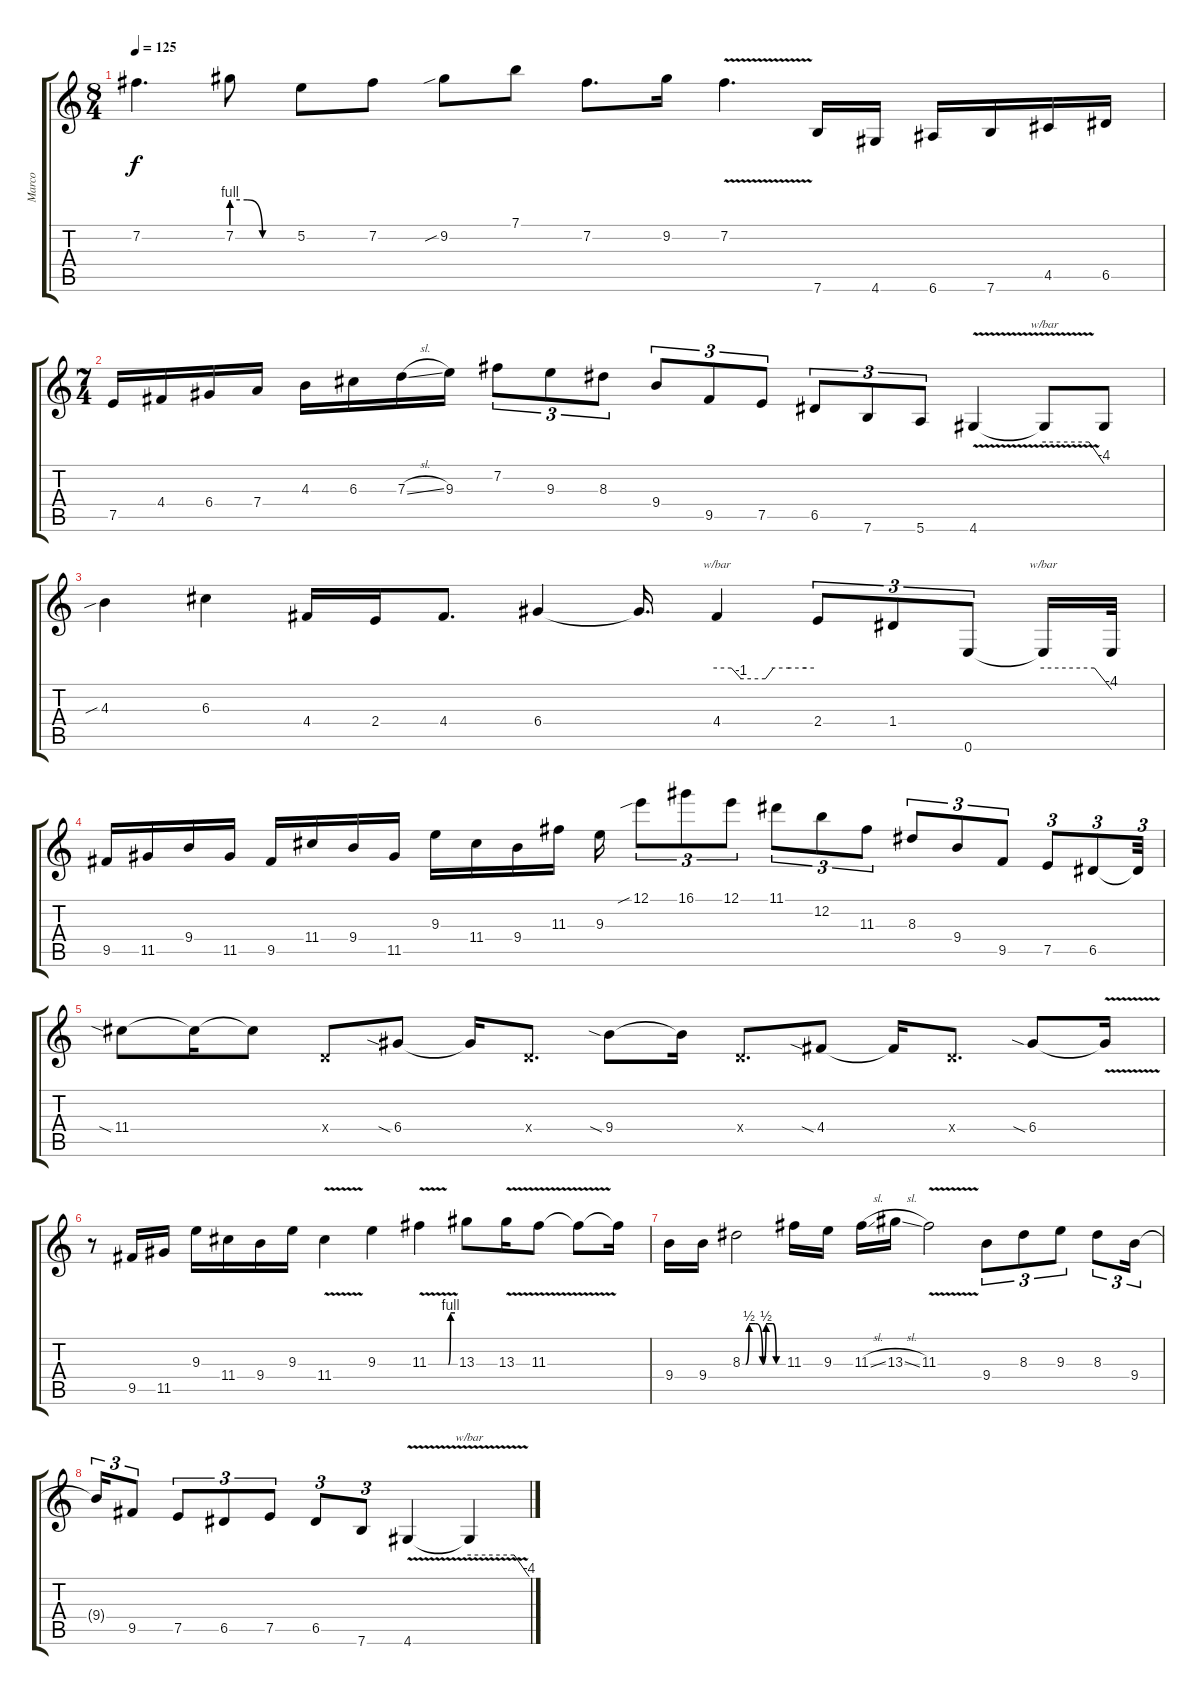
\track ("Marco " "Marco ") {instrument distortionguitar}
\staff {score tabs}
\tuning (E4 B3 G3 D3 A2 E2) {hide}
\ts (8 4)
\tempo 125
\clef g2
\ks c
7.2{t}.4{d dy f} 7.2{be (custom 0 4 15 4 30 0 60 0)}.8 5.2.8 7.2.8 9.2{sib}.8 7.1.8 7.2.8{d} 9.2.16 7.2{v}.4{d} 7.6.16 4.6.16 6.6.16 7.6.16 4.5.16 6.5.16 |
\ts (7 4)
7.5.16 4.4.16 6.4.16 7.4.16 4.3.16 6.3.16 7.3{sl}.16 9.3.16 7.2.8{tu (3 2)} 9.3.8{tu (3 2)} 8.3.8{tu (3 2)} 9.4.8{tu (3 2)} 9.5.8{tu (3 2)} 7.5.8{tu (3 2)} 6.5.8{tu (3 2)} 7.6.8{tu (3 2)} 5.6.8{tu (3 2)} 4.6{v}.4 4.6{t}.8{tbe (custom default 0 0 45 0 60 -16)} 4.6{t}.8 |
4.3{sib}.4 6.3.4 4.4.16 2.4.16 4.4.8{d} 6.4.4 6.4{t}.16{d} 4.4.4{tbe (custom default 0 0 9 0 15 -4 30 -4 35 0 45 0 55 0 60 0)} 2.4.8{tu (3 2)} 1.4.8{tu (3 2)} 0.6.8{tu (3 2)} 0.6{t}.16{tbe (custom default 0 0 45 0 60 -16)} 0.6{t}.32 |
9.5.16 11.5.16 9.4.16 11.5.16 9.5.16 11.4.16 9.4.16 11.5.16 9.3.16 11.4.16 9.4.16 11.3.16 9.3.16 12.1{sib}.8{tu (3 2)} 16.1.8{tu (3 2)} 12.1.8{tu (3 2)} 11.1.8{tu (3 2)} 12.2.8{tu (3 2)} 11.3.8{tu (3 2)} 8.3.8{tu (3 2)} 9.4.8{tu (3 2)} 9.5.8{tu (3 2)} 7.5.8{tu (3 2)} 6.5.8{tu (3 2)} 6.5{t}.32{tu (3 2)} |
11.4{sia}.8 11.4{t}.16 11.4{t}.8 0.4{x}.8 6.4{sia}.8 6.4{t}.16 0.4{x}.8{d} 9.4{sia}.8 9.4{t}.16 0.4{x}.8{d} 4.4{sia}.8 4.4{t}.16 0.4{x}.8{d} 6.4{sia}.8 6.4{v t}.16 |
r.8 9.5.16{volume 0} 11.5.16 9.3.16 11.4.16 9.4.16 9.3.16 11.4{v}.4 9.3.4 11.3{be (custom 0 0 45 0 50 4 60 4) v}.4 13.3.8 13.3{v}.16 11.3{v}.8 11.3{t}.8 11.3{t}.16 |
9.4.16 9.4.16 8.3{be (custom 0 0 5 0 10 2 20 2 30 0 35 2 45 2 50 0 60 0)}.2 11.3.16 9.3.16 11.3{sl}.16 13.3{sl}.16 11.3{v}.2 9.4.8{tu (3 2)} 8.3.8{tu (3 2)} 9.3.8{tu (3 2)} 8.3.8{tu (3 2)} 9.4.16{tu (3 2)} |
9.4{t}.16{tu (3 2)} 9.5.8{tu (3 2)} 7.5.8{tu (3 2)} 6.5.8{tu (3 2)} 7.5.8{tu (3 2)} 6.5.8{tu (3 2)} 7.6.8{tu (3 2)} 4.6{v}.4 4.6{t}.4{tbe (custom default 0 0 45 0 60 -16)}
